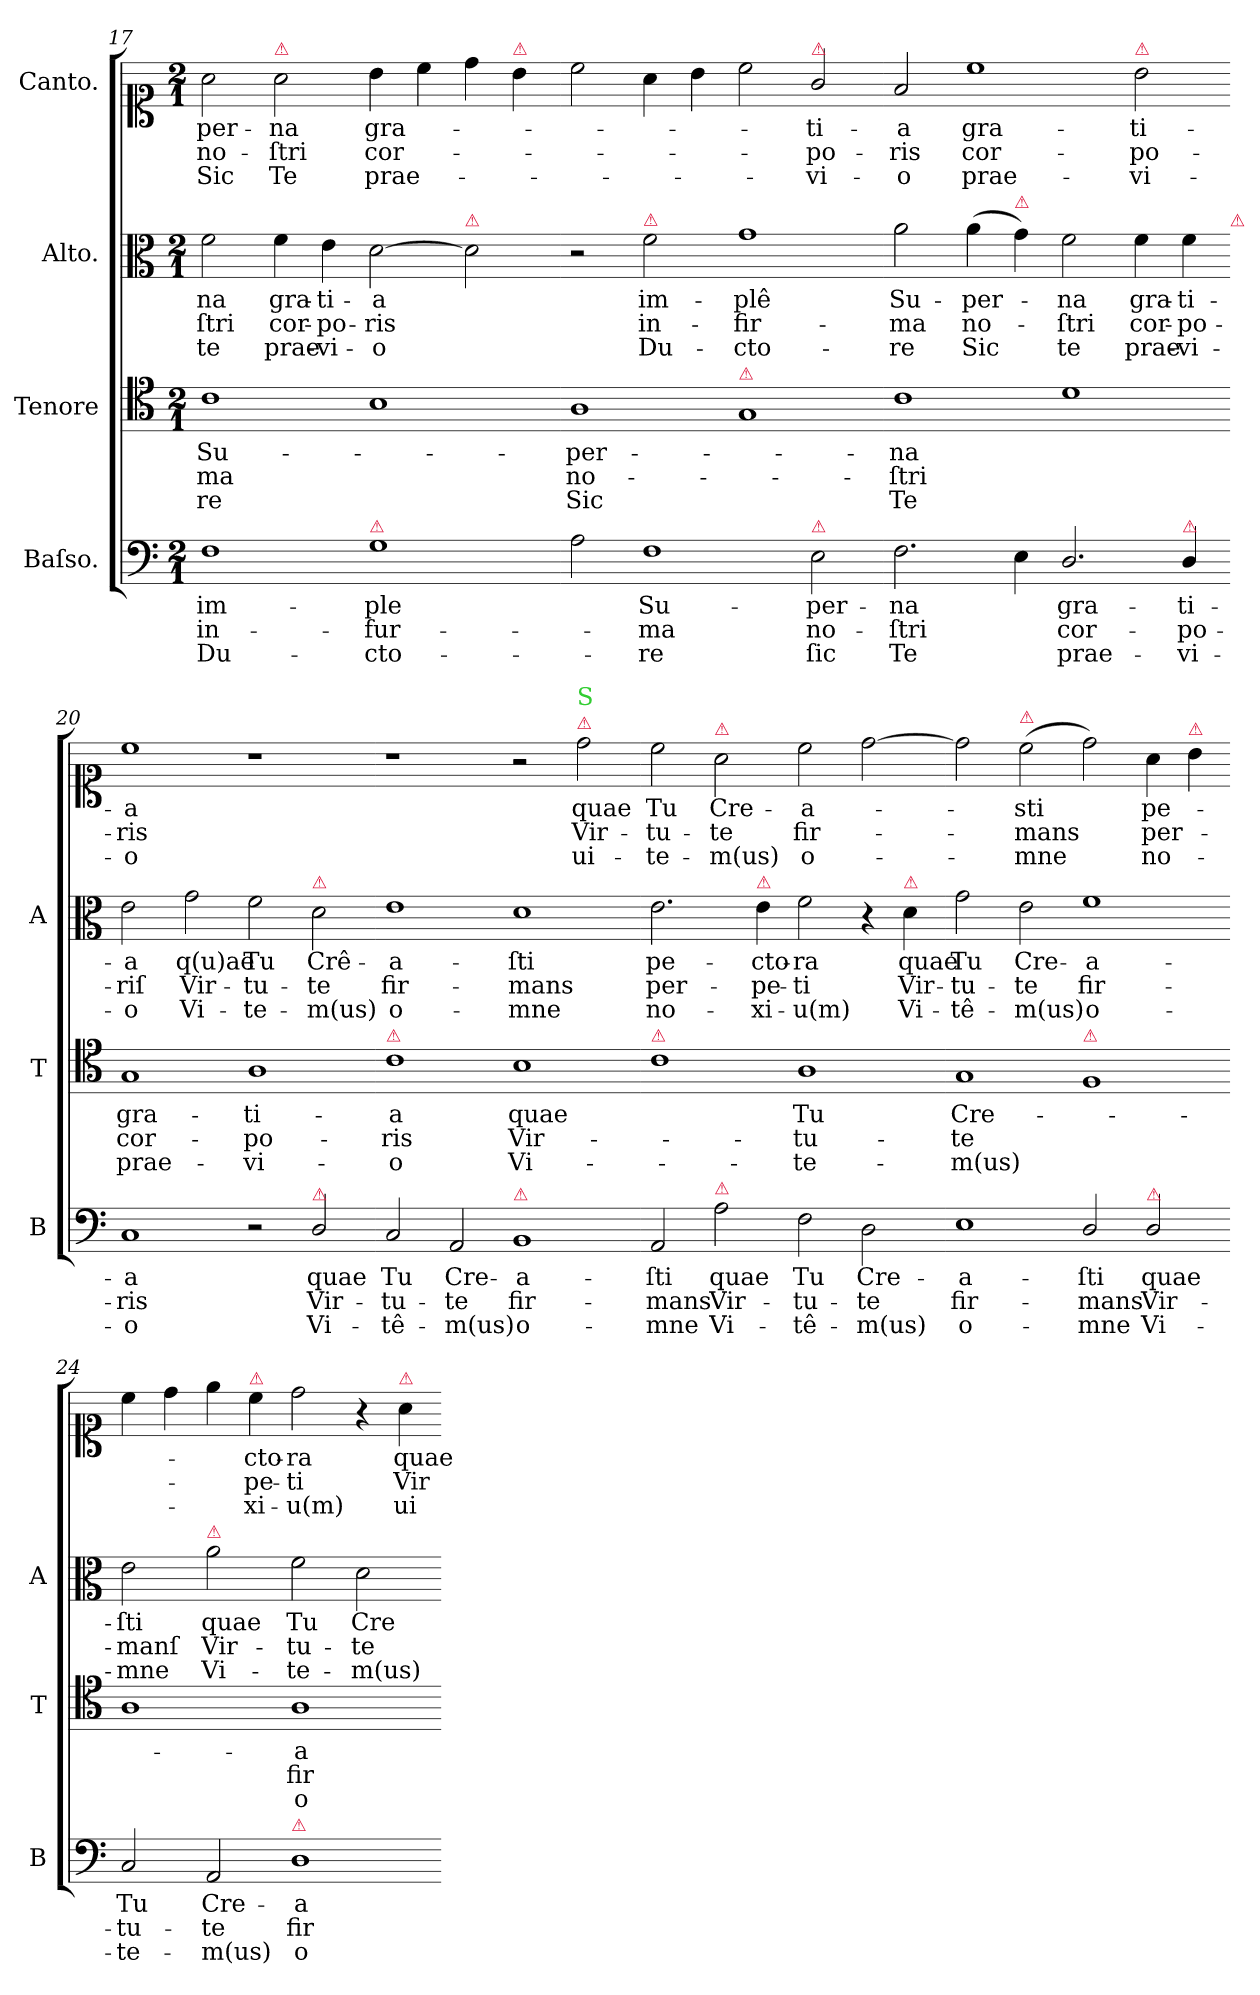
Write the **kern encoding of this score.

**kern	**text	**text	**text	**kern	**text	**text	**text	**kern	**text	**text	**text	**kern	**text	**text	**text
*part4	*part4	*part4	*part4	*part3	*part3	*part3	*part3	*part2	*part2	*part2	*part2	*part1	*part1	*part1	*part1
*staff4	*staff4	*staff4	*staff4	*staff3	*staff3	*staff3	*staff3	*staff2	*staff2	*staff2	*staff2	*staff1	*staff1	*staff1	*staff1
*I"Baſso.	*	*	*	*I"Tenore	*	*	*	*I"Alto.	*	*	*	*I"Canto.	*	*	*
*I'B	*	*	*	*I'T	*	*	*	*I'A	*	*	*	*	*	*	*
*clefF4	*	*	*	*clefC4	*	*	*	*clefC3	*	*	*	*clefC1	*	*	*
*k[]	*	*	*	*k[]	*	*	*	*k[]	*	*	*	*k[]	*	*	*
*M2/1	*	*	*	*M2/1	*	*	*	*M2/1	*	*	*	*M2/1	*	*	*
=17	=17	=17	=17	=17	=17	=17	=17	=17	=17	=17	=17	=17	=17	=17	=17
1F	im-	in-	Du-	1c	Su-	-ma	-re	2f\	-na	-ſtri	te	2a\	-per-	no-	Sic
!	!	!	!	!	!	!	!	!	!	!	!	!LO:TX:a:color=crimson:t=⚠	!	!	!
.	.	.	.	.	.	.	.	4f\	gra-	cor-	prae-	2a\	-na	-ſtri	Te
.	.	.	.	.	.	.	.	4e\	-ti-	-po-	-vi-	.	.	.	.
!LO:TX:a:color=crimson:t=⚠	!	!	!	!	!	!	!	!	!	!	!	!	!	!	!
1G	-ple	-fur-	-cto-	1B	.	.	.	[2d\	-a	-ris	-o	4b\	gra-	cor-	prae-
.	.	.	.	.	.	.	.	.	.	.	.	4cc\	.	.	.
!	!	!	!	!	!	!	!	!LO:TX:a:color=crimson:t=⚠	!	!	!	!	!	!	!
.	.	.	.	.	.	.	.	2d]	.	.	.	4dd\	.	.	.
!	!	!	!	!	!	!	!	!	!	!	!	!LO:TX:a:color=crimson:t=⚠	!	!	!
.	.	.	.	.	.	.	.	.	.	.	.	4b\	.	.	.
=18-	=18-	=18-	=18-	=18-	=18-	=18-	=18-	=18-	=18-	=18-	=18-	=18-	=18-	=18-	=18-
2A\	.	.	.	1A	-per-	no-	Sic	2r	.	.	.	2cc\	.	.	.
!	!	!	!	!	!	!	!	!LO:TX:a:color=crimson:t=⚠	!	!	!	!	!	!	!
!	!	!	!	!	!	!	!	!	!	!	!LO:LY:i	!	!	!	!
1F	Su-	-ma	-re	.	.	.	.	2f\	im-	in-	Du-	4a\	.	.	.
.	.	.	.	.	.	.	.	.	.	.	.	4b\	.	.	.
!	!	!	!	!LO:TX:a:color=crimson:t=⚠	!	!	!	!	!	!	!	!	!	!	!
!	!	!	!	!	!	!	!	!	!	!	!LO:LY:i	!	!	!	!
.	.	.	.	1G	.	.	.	1g	-plê	-fir-	-cto-	2cc\	.	.	.
!	!	!	!	!	!	!	!	!	!	!	!	!LO:TX:a:color=crimson:t=⚠	!	!	!
!LO:TX:a:color=crimson:t=⚠	!	!	!	!	!	!	!	!	!	!	!	!	!	!	!
2E\	-per-	no-	ſic	.	.	.	.	.	.	.	.	2g/	-ti-	-po-	-vi-
=19-	=19-	=19-	=19-	=19-	=19-	=19-	=19-	=19-	=19-	=19-	=19-	=19-	=19-	=19-	=19-
!	!	!	!	!	!	!	!	!	!	!	!LO:LY:i	!	!	!	!
2.F\	-na	-ſtri	Te	1c	-na	-ſtri	Te	2a\	Su-	-ma	-re	2f/	-a	-ris	-o
!	!	!	!	!	!	!	!	!	!	!	!LO:LY:i	!	!	!	!
.	.	.	.	.	.	.	.	(4a\	-per-	no-	Sic	1cc	gra-	cor-	prae-
!	!	!	!	!	!	!	!	!LO:TX:a:color=crimson:t=⚠	!	!	!	!	!	!	!
4E\	.	.	.	.	.	.	.	4g\)	.	.	.	.	.	.	.
!	!	!	!	!	!	!	!	!	!	!	!LO:LY:i	!	!	!	!
2.D/	gra-	cor-	prae-	1d	.	.	.	2f\	-na	-ſtri	te	.	.	.	.
!	!	!	!	!	!	!	!	!	!	!	!	!LO:TX:a:color=crimson:t=⚠	!	!	!
!	!	!	!	!	!	!	!	!	!	!	!LO:LY:i	!	!	!	!
.	.	.	.	.	.	.	.	4f\	gra-	cor-	prae-	2b\	-ti-	-po-	-vi-
!LO:TX:a:color=crimson:t=⚠	!	!	!	!	!	!	!	!	!	!	!	!	!	!	!
!	!	!	!	!	!	!	!	!	!	!	!LO:LY:i	!	!	!	!
4D/	-ti-	-po-	-vi-	.	.	.	.	4f\	-ti-	-po-	-vi-	.	.	.	.
!	!	!	!	!	!	!	!	!LO:TX:a:color=crimson:t=⚠	!	!	!	!	!	!	!
=20-	=20-	=20-	=20-	=20-	=20-	=20-	=20-	=20-	=20-	=20-	=20-	=20-	=20-	=20-	=20-
!	!	!	!	!	!	!	!	!	!	!	!LO:LY:i	!	!	!	!
1C	-a	-ris	-o	1G	gra-	cor-	prae-	2e\	-a	-riſ	-o	1cc	-a	-ris	-o
.	.	.	.	.	.	.	.	2g\	q(u)ae	Vir-	Vi-	.	.	.	.
2r	.	.	.	1A	-ti-	-po-	-vi-	2f\	Tu	-tu-	-te-	1r	.	.	.
!	!	!	!	!	!	!	!	!LO:TX:a:color=crimson:t=⚠	!	!	!	!	!	!	!
!LO:TX:a:color=crimson:t=⚠	!	!	!	!	!	!	!	!	!	!	!	!	!	!	!
2D/	quae	Vir-	Vi-	.	.	.	.	2d\	Crê-	-te	-m(us)	.	.	.	.
=21-	=21-	=21-	=21-	=21-	=21-	=21-	=21-	=21-	=21-	=21-	=21-	=21-	=21-	=21-	=21-
!	!	!	!	!LO:TX:a:color=crimson:t=⚠	!	!	!	!	!	!	!	!	!	!	!
2C/	Tu	-tu-	-tê-	1c	-a	-ris	-o	1e	-a-	fir-	o-	1r	.	.	.
2AA/	Cre-	-te	-m(us)	.	.	.	.	.	.	.	.	.	.	.	.
!LO:TX:a:color=crimson:t=⚠	!	!	!	!	!	!	!	!	!	!	!	!	!	!	!
1BB	-a-	fir-	o-	1B	quae	Vir-	Vi-	1d	-ſti	-mans	-mne	2r	.	.	.
!	!	!	!	!	!	!	!	!	!	!	!	!LO:TX:a:color=crimson:t=⚠	!	!	!
!	!	!	!	!	!	!	!	!	!	!	!	!LO:TX:a:color=limegreen:t=S	!	!	!
.	.	.	.	.	.	.	.	.	.	.	.	2dd\	quae	Vir-	ui-
=22-	=22-	=22-	=22-	=22-	=22-	=22-	=22-	=22-	=22-	=22-	=22-	=22-	=22-	=22-	=22-
!	!	!	!	!LO:TX:a:color=crimson:t=⚠	!	!	!	!	!	!	!	!	!	!	!
2AA/	-ſti	-mans	-mne	1c	.	.	.	2.e\	pe-	per-	no-	2cc\	Tu	-tu-	-te-
!	!	!	!	!	!	!	!	!	!	!	!	!LO:TX:a:color=crimson:t=⚠	!	!	!
!LO:TX:a:color=crimson:t=⚠	!	!	!	!	!	!	!	!	!	!	!	!	!	!	!
!	!LO:LY:i	!LO:LY:i	!LO:LY:i	!	!	!	!	!	!	!	!	!	!	!	!
2A\	quae	Vir-	Vi-	.	.	.	.	.	.	.	.	2a\	Cre-	-te	-m(us)
!	!	!	!	!	!	!	!	!LO:TX:a:color=crimson:t=⚠	!	!	!	!	!	!	!
.	.	.	.	.	.	.	.	4e\	-cto-	-pe-	-xi-	.	.	.	.
!	!LO:LY:i	!LO:LY:i	!LO:LY:i	!	!	!	!	!	!	!	!	!	!	!	!
2F\	Tu	-tu-	-tê-	1A	Tu	-tu-	-te-	2f\	-ra	-ti	-u(m)	2cc\	-a-	fir-	o-
!	!LO:LY:i	!LO:LY:i	!LO:LY:i	!	!	!	!	!	!	!	!	!	!	!	!
2D\	Cre-	-te	-m(us)	.	.	.	.	4r	.	.	.	[2dd\	.	.	.
!	!	!	!	!	!	!	!	!LO:TX:a:color=crimson:t=⚠	!	!	!	!	!	!	!
.	.	.	.	.	.	.	.	4d\	quae	Vir-	Vi-	.	.	.	.
=23-	=23-	=23-	=23-	=23-	=23-	=23-	=23-	=23-	=23-	=23-	=23-	=23-	=23-	=23-	=23-
!	!LO:LY:i	!LO:LY:i	!LO:LY:i	!	!	!	!	!	!	!	!	!	!	!	!
1E	-a-	fir-	o-	1G	Cre-	-te	-m(us)	2g\	Tu	-tu-	-tê-	2dd\]	.	.	.
!	!	!	!	!	!	!	!	!	!	!	!	!LO:TX:a:color=crimson:t=⚠	!	!	!
.	.	.	.	.	.	.	.	2e\	Cre-	-te	-m(us)	(2cc\	-sti	-mans	-mne
!	!	!	!	!LO:TX:a:color=crimson:t=⚠	!	!	!	!	!	!	!	!	!	!	!
!	!LO:LY:i	!LO:LY:i	!LO:LY:i	!	!	!	!	!	!	!	!	!	!	!	!
2D/	-ſti	-mans	-mne	1F	.	.	.	1f	-a-	fir-	o-	2dd\)	.	.	.
!LO:TX:a:color=crimson:t=⚠	!	!	!	!	!	!	!	!	!	!	!	!	!	!	!
!	!LO:LY:i	!LO:LY:i	!LO:LY:i	!	!	!	!	!	!	!	!	!	!	!	!
2D/	quae	Vir-	Vi-	.	.	.	.	.	.	.	.	4a\	pe-	per-	no-
!	!	!	!	!	!	!	!	!	!	!	!	!LO:TX:a:color=crimson:t=⚠	!	!	!
.	.	.	.	.	.	.	.	.	.	.	.	4b\	.	.	.
=24-	=24-	=24-	=24-	=24-	=24-	=24-	=24-	=24-	=24-	=24-	=24-	=24-	=24-	=24-	=24-
!	!LO:LY:i	!LO:LY:i	!LO:LY:i	!	!	!	!	!	!	!	!	!	!	!	!
2C/	Tu	-tu-	-te-	1A	.	.	.	2e\	-ſti	-manſ	-mne	4cc\	.	.	.
.	.	.	.	.	.	.	.	.	.	.	.	4dd\	.	.	.
!	!	!	!	!	!	!	!	!LO:TX:a:color=crimson:t=⚠	!	!	!	!	!	!	!
!	!LO:LY:i	!LO:LY:i	!LO:LY:i	!	!	!	!	!	!LO:LY:i	!LO:LY:i	!LO:LY:i	!	!	!	!
2AA/	Cre-	-te	-m(us)	.	.	.	.	2a\	quae	Vir-	Vi-	4ee\	.	.	.
!	!	!	!	!	!	!	!	!	!	!	!	!LO:TX:a:color=crimson:t=⚠	!	!	!
.	.	.	.	.	.	.	.	.	.	.	.	4cc\	-cto-	-pe-	-xi-
!LO:TX:a:color=crimson:t=⚠	!	!	!	!	!	!	!	!	!	!	!	!	!	!	!
!	!LO:LY:i	!LO:LY:i	!LO:LY:i	!	!	!	!	!	!LO:LY:i	!LO:LY:i	!LO:LY:i	!	!	!	!
1D	-a-	fir-	o-	1A	-a-	fir-	o-	2f\	Tu	-tu-	-te-	2dd\	-ra	-ti	-u(m)
!	!	!	!	!	!	!	!	!	!LO:LY:i	!LO:LY:i	!LO:LY:i	!	!	!	!
.	.	.	.	.	.	.	.	2d\	Cre-	-te	-m(us)	4r	.	.	.
!	!	!	!	!	!	!	!	!	!	!	!	!LO:TX:a:color=crimson:t=⚠	!	!	!
!	!	!	!	!	!	!	!	!	!	!	!	!	!LO:LY:i	!LO:LY:i	!LO:LY:i
.	.	.	.	.	.	.	.	.	.	.	.	4a\	quae	Vir-	ui-
=-	=-	=-	=-	=-	=-	=-	=-	=-	=-	=-	=-	=-	=-	=-	=-
*-	*-	*-	*-	*-	*-	*-	*-	*-	*-	*-	*-	*-	*-	*-	*-
